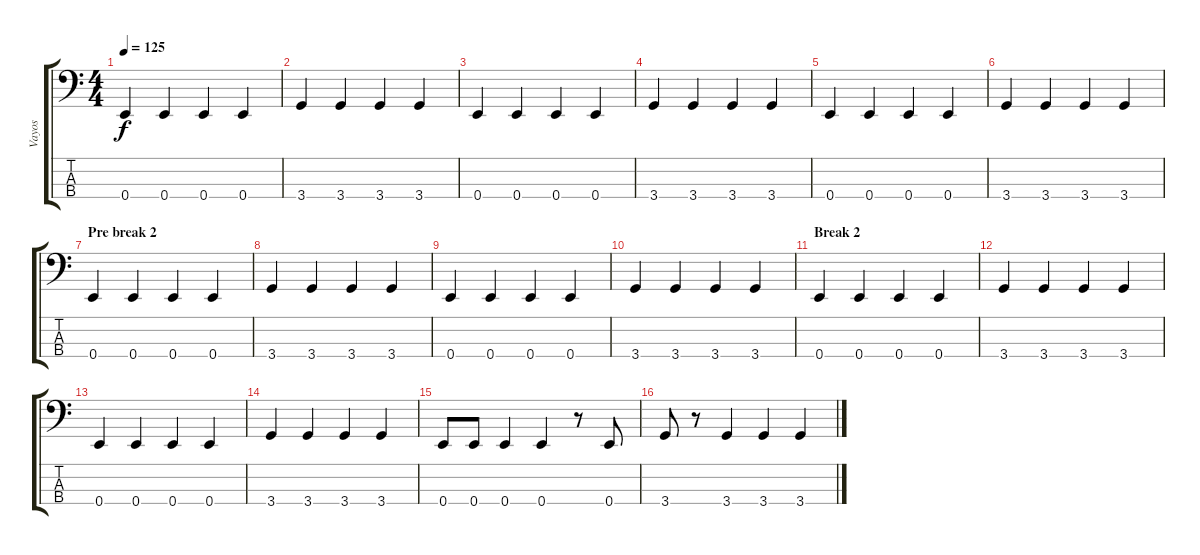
\track ("Vayos" "Vayos") {instrument electricbassfinger}
\staff {score tabs}
\tuning (G2 D2 A1 E1) {hide}
\ts (4 4)
\tempo 125
\clef f4
\ks c
0.4.4{dy f} 0.4.4 0.4.4 0.4.4 |
3.4.4 3.4.4 3.4.4 3.4.4 |
0.4.4 0.4.4 0.4.4 0.4.4 |
3.4.4 3.4.4 3.4.4 3.4.4 |
0.4.4 0.4.4 0.4.4 0.4.4 |
3.4.4 3.4.4 3.4.4 3.4.4 |
\section ("" "Pre break 2")
0.4.4 0.4.4 0.4.4 0.4.4 |
3.4.4 3.4.4 3.4.4 3.4.4 |
0.4.4 0.4.4 0.4.4 0.4.4 |
3.4.4 3.4.4 3.4.4 3.4.4 |
\section ("" "Break 2")
0.4.4 0.4.4 0.4.4 0.4.4 |
3.4.4 3.4.4 3.4.4 3.4.4 |
0.4.4 0.4.4 0.4.4 0.4.4 |
3.4.4 3.4.4 3.4.4 3.4.4 |
0.4.8 0.4.8 0.4.4 0.4.4 r.8 0.4.8 |
3.4.8 r.8 3.4.4 3.4.4 3.4.4
